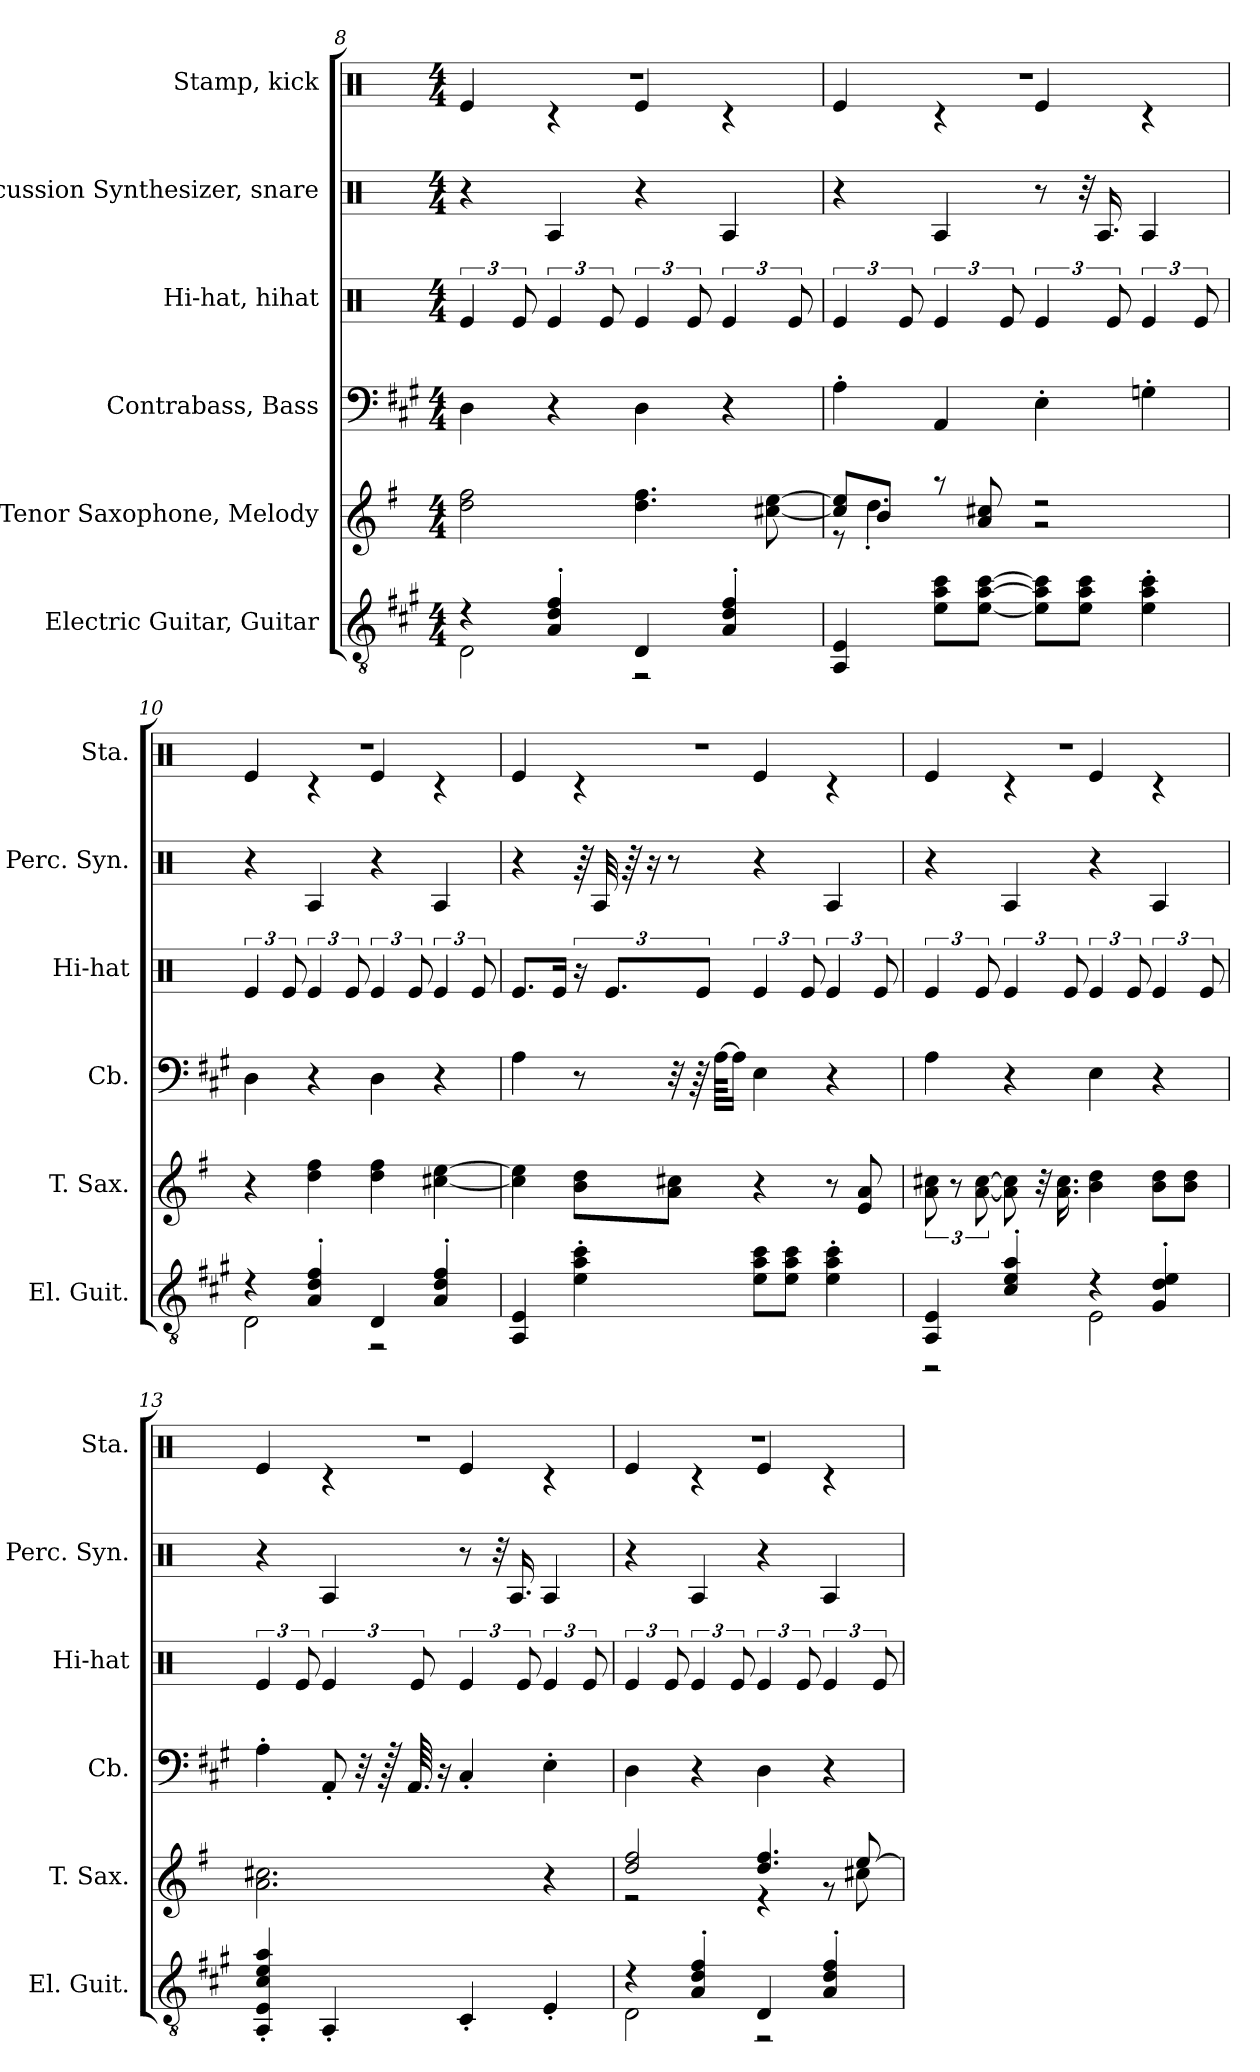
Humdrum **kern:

**kern	**kern	**kern	**kern	**kern	**kern
*part6	*part5	*part4	*part3	*part2	*part1
*staff6	*staff5	*staff4	*staff3	*staff2	*staff1
*I"Electric Guitar, Guitar	*I"Tenor Saxophone, Melody	*I"Contrabass, Bass	*I"Hi-hat, hihat	*I"Percussion Synthesizer, snare	*I"Stamp, kick
*I'El. Guit.	*I'T. Sax.	*I'Cb.	*I'Hi-hat	*I'Perc. Syn.	*I'Sta.
*clefGv2	*clefG2	*clefF4	*clefX	*clefX	*clefX
*	*ITrd8c14	*ITrd7c12	*	*	*
*k[f#c#g#]	*k[f#]	*k[f#c#g#]	*k[]	*k[]	*k[]
*M4/4	*M4/4	*M4/4	*M4/4	*M4/4	*M4/4
=8	=8	=8	=8	=8	=8
*^	*	*	*	*	*^
4r	2D\	2d\ 2f#\	4DD\	6Re/	4r	1r	4Re/
.	.	.	.	12Re/	.	.	.
4A/' 4d/' 4f#/'	.	.	4r	6Re/	4RA/	.	4r
.	.	.	.	12Re/	.	.	.
4D/	2r	4.d\ 4.f#\	4DD\	6Re/	4r	.	4Re/
.	.	.	.	12Re/	.	.	.
4A/' 4d/' 4f#/'	.	.	4r	6Re/	4RA/	.	4r
.	.	[8c#X\ [8e\	.	.	.	.	.
.	.	.	.	12Re/	.	.	.
*v	*v	*	*	*	*	*	*
!!LO:LB:g=z	!!
=9	=9	=9	=9	=9	=9	=9
*	*^	*	*	*	*	*
4AA/ 4E/	8c#/] 8e/]L	8r	4AA'\	6Re/	4r	1r	4Re/
.	8B/J	4.d'\	.	.	.	.	.
.	.	.	.	12Re/	.	.	.
8e\ 8a\ 8cc#\L	8r	.	4AAA/	6Re/	4RA/	.	4r
[8e\ [8a\ [8cc#\J	8A/ 8c#X/	.	.	.	.	.	.
.	.	.	.	12Re/	.	.	.
8e\] 8a\] 8cc#\]L	2r	2r	4EE'\	6Re/	8r	.	4Re/
8e\ 8a\ 8cc#\J	.	.	.	.	32r	.	.
.	.	.	.	.	16.RA/	.	.
.	.	.	.	12Re/	.	.	.
4e\' 4a\' 4cc#\'	.	.	4GGn'\	6Re/	4RA/	.	4r
.	.	.	.	12Re/	.	.	.
*	*v	*v	*	*	*	*	*
=10	=10	=10	=10	=10	=10	=10
*^	*	*	*	*	*	*
4r	2D\	4r	4DD\	6Re/	4r	1r	4Re/
.	.	.	.	12Re/	.	.	.
4A/' 4d/' 4f#/'	.	4d\ 4f#\	4r	6Re/	4RA/	.	4r
.	.	.	.	12Re/	.	.	.
4D/	2r	4d\ 4f#\	4DD\	6Re/	4r	.	4Re/
.	.	.	.	12Re/	.	.	.
4A/' 4d/' 4f#/'	.	[4c#X\ [4e\	4r	6Re/	4RA/	.	4r
.	.	.	.	12Re/	.	.	.
*v	*v	*	*	*	*	*	*
=11	=11	=11	=11	=11	=11	=11
4AA/ 4E/	4c#\] 4e\]	4AA\	8.Re/L	4r	1r	4Re/
.	.	.	16Re/Jk	.	.	.
4e\' 4a\' 4cc#\'	8B\ 8d\L	8r	24r	64r	.	4r
.	.	.	.	32RA/	.	.
.	.	.	12.Re/L	.	.	.
.	.	.	.	64r	.	.
.	.	.	.	16r	.	.
.	8A\ 8c#X\J	32r	.	8r	.	.
.	.	64r	.	.	.	.
.	.	.	12Re/J	.	.	.
.	.	[64AA\KKLL	.	.	.	.
.	.	16AA\JJ]	.	.	.	.
8e\ 8a\ 8cc#\L	4r	4EE\	6Re/	4r	.	4Re/
8e\ 8a\ 8cc#\J	.	.	.	.	.	.
.	.	.	12Re/	.	.	.
4e\' 4a\' 4cc#\'	8r	4r	6Re/	4RA/	.	4r
.	8E/ 8A/	.	.	.	.	.
.	.	.	12Re/	.	.	.
!!LO:PB:g=z	!!
=12	=12	=12	=12	=12	=12	=12
*^	*	*	*	*	*	*
4AA/ 4E/	2r	12A\ 12c#X\	4AA\	6Re/	4r	1r	4Re/
.	.	12r	.	.	.	.	.
.	.	[12A\ [12c#\	.	12Re/	.	.	.
4c#/' 4e/' 4a/'	.	8A\] 8c#\]	4r	6Re/	4RA/	.	4r
.	.	32r	.	.	.	.	.
.	.	16.A\ 16.c#\	.	.	.	.	.
.	.	.	.	12Re/	.	.	.
4r	2E\	4B\ 4d\	4EE\	6Re/	4r	.	4Re/
.	.	.	.	12Re/	.	.	.
4G#/' 4d/' 4e/'	.	8B\ 8d\L	4r	6Re/	4RA/	.	4r
.	.	8B\ 8d\J	.	.	.	.	.
.	.	.	.	12Re/	.	.	.
*v	*v	*	*	*	*	*	*
=13	=13	=13	=13	=13	=13	=13
4AA/' 4E/' 4c#/' 4e/' 4a/'	2.A\ 2.c#X\	4AA'\	6Re/	4r	1r	4Re/
.	.	.	12Re/	.	.	.
4AA'/	.	8AAA'/	6Re/	4RA/	.	4r
.	.	32r	.	.	.	.
.	.	128r	.	.	.	.
.	.	64.AAA/	.	.	.	.
.	.	.	12Re/	.	.	.
.	.	16r	.	.	.	.
4C#'/	.	4CC#'/	6Re/	8r	.	4Re/
.	.	.	.	32r	.	.
.	.	.	.	16.RA/	.	.
.	.	.	12Re/	.	.	.
4E'/	4r	4EE'\	6Re/	4RA/	.	4r
.	.	.	12Re/	.	.	.
=14	=14	=14	=14	=14	=14	=14
*^	*^	*	*	*	*	*
4r	2D\	2d/ 2f#/	2r	4DD\	6Re/	4r	1r	4Re/
.	.	.	.	.	12Re/	.	.	.
4A/' 4d/' 4f#/'	.	.	.	4r	6Re/	4RA/	.	4r
.	.	.	.	.	12Re/	.	.	.
4D/	2r	4.d/ 4.f#/	4r	4DD\	6Re/	4r	.	4Re/
.	.	.	.	.	12Re/	.	.	.
4A/' 4d/' 4f#/'	.	.	8r	4r	6Re/	4RA/	.	4r
.	.	[8e/	8c#X\	.	.	.	.	.
.	.	.	.	.	12Re/	.	.	.
*v	*v	*	*	*	*	*	*v	*v
*	*v	*v	*	*	*	*
=	=	=	=	=	=
*-	*-	*-	*-	*-	*-
